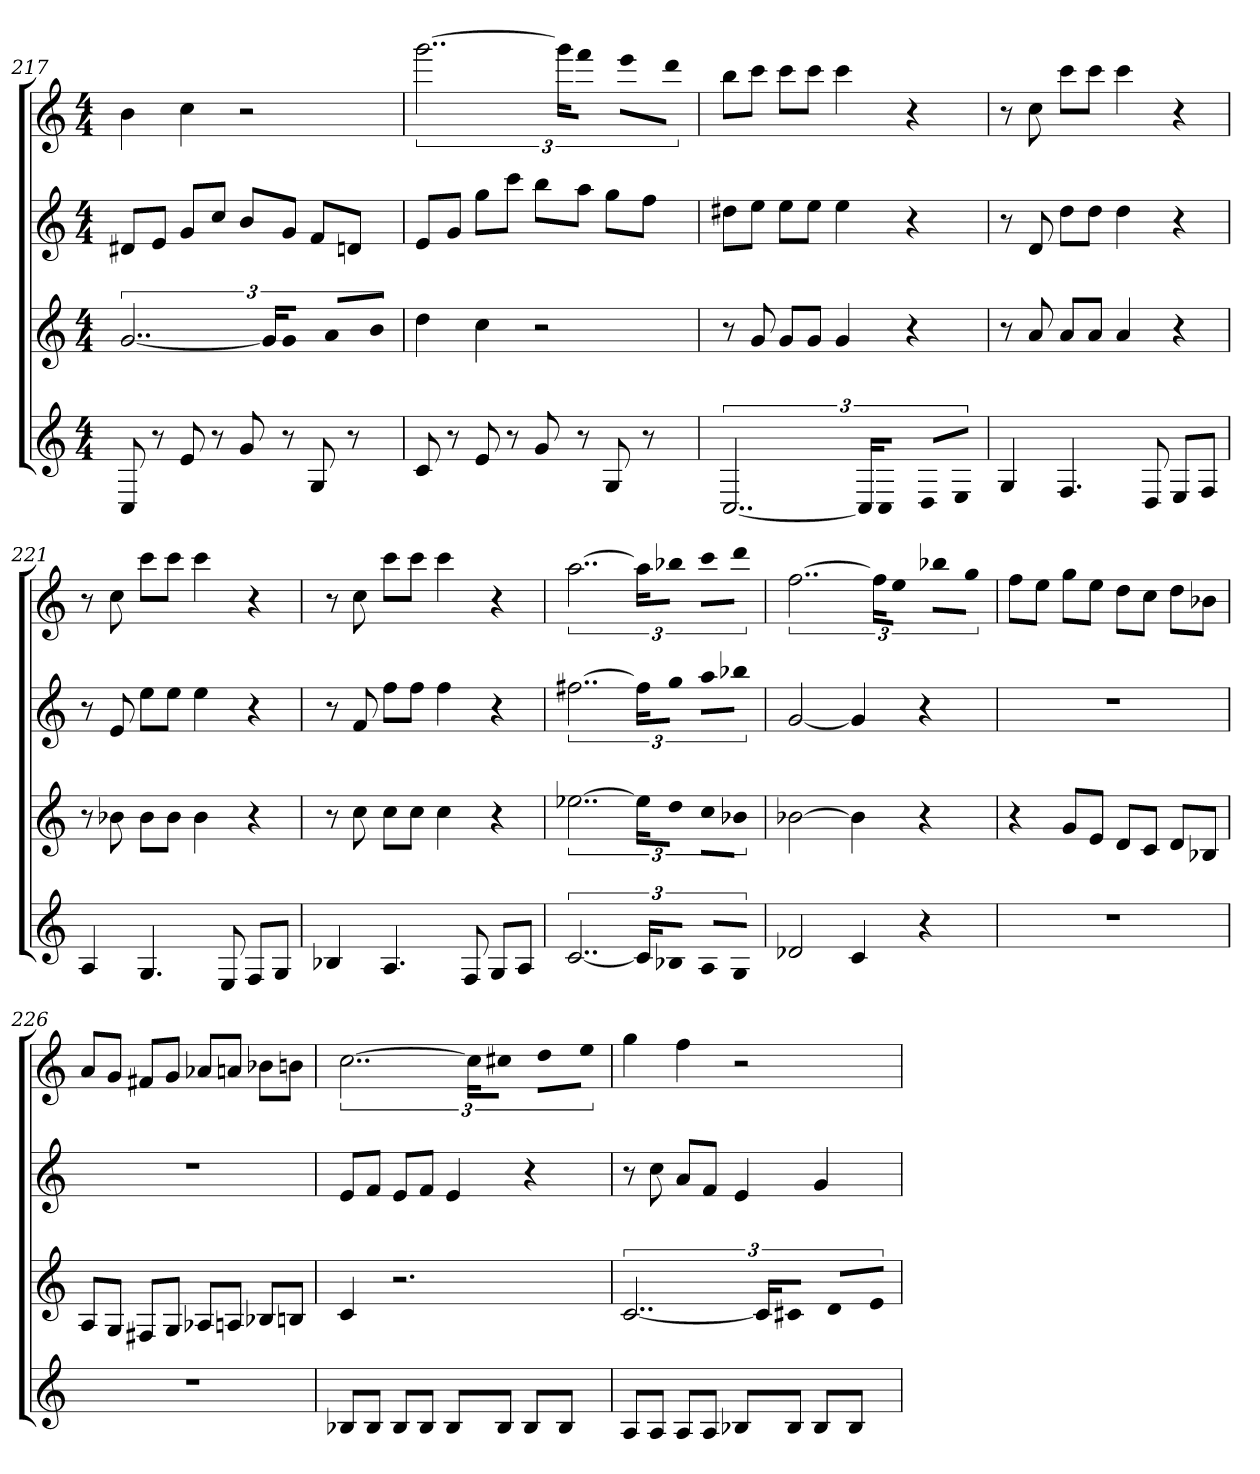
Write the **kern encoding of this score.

**kern	**kern	**kern	**kern
*part4	*part3	*part2	*part1
*staff4	*staff3	*staff2	*staff1
*k[]	*k[]	*k[]	*k[]
*C:	*C:	*C:	*C:
*M4/4	*M4/4	*M4/4	*M4/4
=217	=217	=217	=217
8C	[3..g	8d#XL	4b
8r	.	8eJ	.
8e	.	8gL	4cc
8r	.	8ccJ	.
8g	.	8bL	2r
.	24gKL]	.	.
8r	8gJ	8gJ	.
8G	8aL	8fL	.
8r	8bJ	8dnJ	.
=218	=218	=218	=218
8c	4dd	8eL	[3..ggg
8r	.	8gJ	.
8e	4cc	8ggL	.
8r	.	8cccJ	.
8g	2r	8bbL	.
.	.	.	24gggKL]
8r	.	8aaJ	8fffJ
8G	.	8ggL	8eeeL
8r	.	8ffJ	8dddJ
=219	=219	=219	=219
[3..C	8r	8dd#XL	8bbL
.	8g	8eeJ	8cccJ
.	8gL	8eeL	8cccL
.	8gJ	8eeJ	8cccJ
.	4g	4ee	4ccc
24CKL]	.	.	.
8CJ	.	.	.
8DL	4r	4r	4r
8EJ	.	.	.
=220	=220	=220	=220
4G	8r	8r	8r
.	8a	8d	8cc
4.F	8aL	8ddL	8cccL
.	8aJ	8ddJ	8cccJ
.	4a	4dd	4ccc
8D	.	.	.
8EL	4r	4r	4r
8FJ	.	.	.
=221	=221	=221	=221
4A	8r	8r	8r
.	8b-X	8e	8cc
4.G	8b-L	8eeL	8cccL
.	8b-J	8eeJ	8cccJ
.	4b-	4ee	4ccc
8E	.	.	.
8FL	4r	4r	4r
8GJ	.	.	.
=222	=222	=222	=222
4B-X	8r	8r	8r
.	8cc	8f	8cc
4.A	8ccL	8ffL	8cccL
.	8ccJ	8ffJ	8cccJ
.	4cc	4ff	4ccc
8F	.	.	.
8GL	4r	4r	4r
8AJ	.	.	.
=223	=223	=223	=223
[3..c	[3..ee-X	[3..ff#X	[3..aa
24cKL]	24ee-KL]	24ff#KL]	24aaKL]
8B-XJ	8ddJ	8ggJ	8bb-XJ
8AL	8ccL	8aaL	8cccL
8GJ	8b-XJ	8bb-XJ	8dddJ
=224	=224	=224	=224
2d-X	[2b-X	[2g	[3..ff
4c	4b-]	4g]	.
.	.	.	24ffKL]
.	.	.	8eeJ
4r	4r	4r	8bb-XL
.	.	.	8ggJ
=225	=225	=225	=225
1r	4r	1r	8ffL
.	.	.	8eeJ
.	8gL	.	8ggL
.	8eJ	.	8eeJ
.	8dL	.	8ddL
.	8cJ	.	8ccJ
.	8dL	.	8ddL
.	8B-XJ	.	8b-XJ
=226	=226	=226	=226
1r	8AL	1r	8aL
.	8GJ	.	8gJ
.	8F#XL	.	8f#XL
.	8GJ	.	8gJ
.	8A-XL	.	8a-XL
.	8AnJ	.	8anJ
.	8B-XL	.	8b-XL
.	8BnJ	.	8bnJ
=227	=227	=227	=227
8B-XL	4c	8eL	[3..cc
8B-J	.	8fJ	.
8B-L	2.r	8eL	.
8B-J	.	8fJ	.
8B-L	.	4e	.
.	.	.	24ccKL]
8B-J	.	.	8cc#XJ
8B-L	.	4r	8ddL
8B-J	.	.	8eeJ
=228	=228	=228	=228
8AL	[3..c	8r	4gg
8AJ	.	8cc	.
8AL	.	8aL	4ff
8AJ	.	8fJ	.
8B-XL	.	4e	2r
.	24cKL]	.	.
8B-J	8c#XJ	.	.
8B-L	8dL	4g	.
8B-J	8eJ	.	.
=	=	=	=
*-	*-	*-	*-
